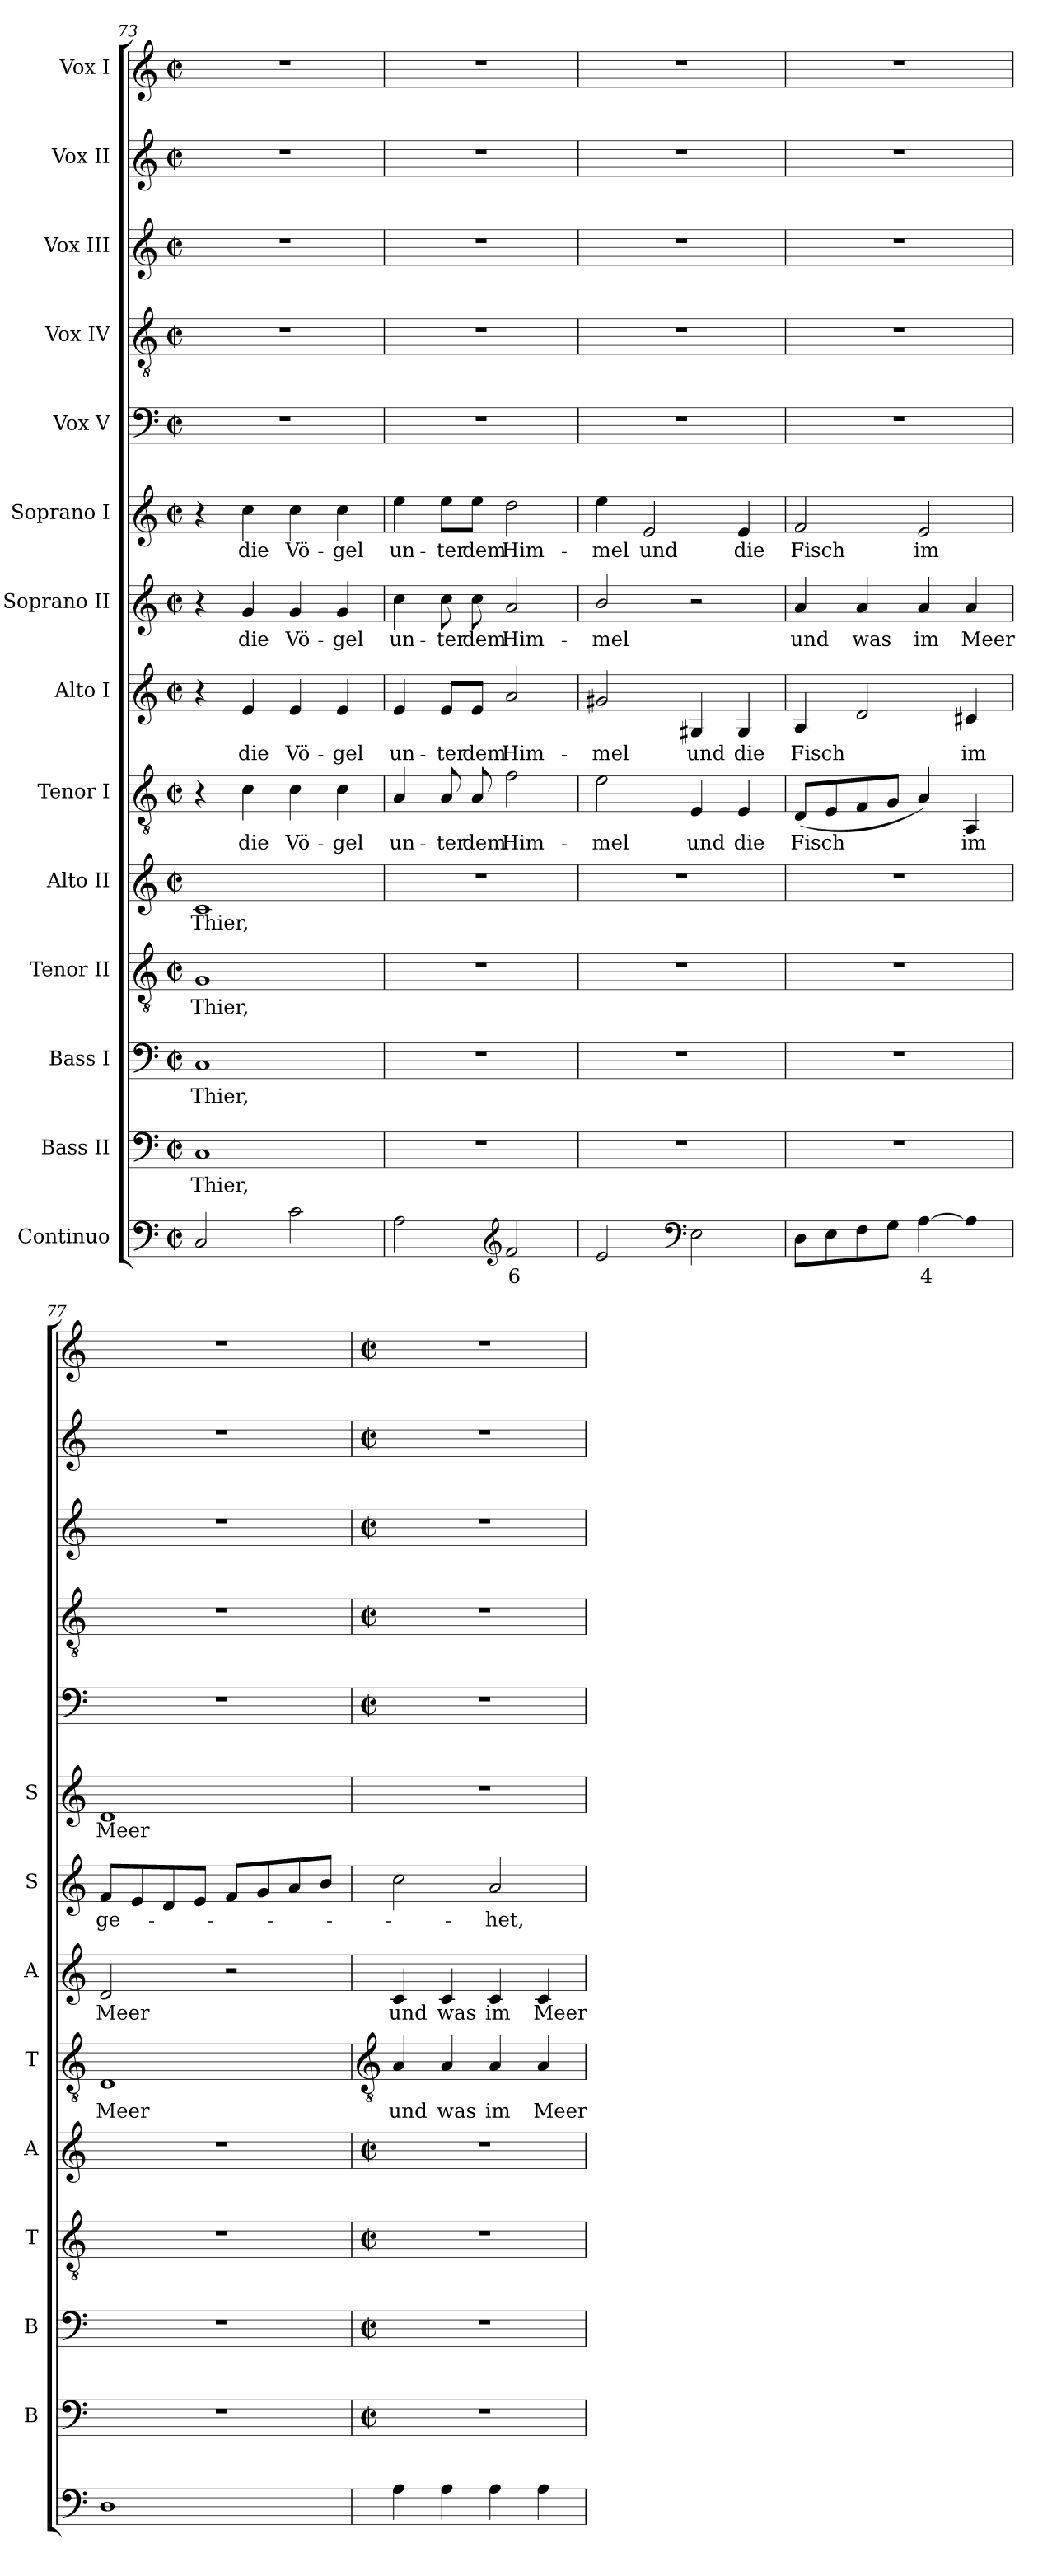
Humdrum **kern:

**kern	**text	**kern	**text	**kern	**text	**kern	**text	**kern	**text	**kern	**text	**kern	**text	**kern	**text	**kern	**text	**kern	**kern	**kern	**kern	**kern
*part14	*part14	*part13	*part13	*part12	*part12	*part11	*part11	*part10	*part10	*part9	*part9	*part8	*part8	*part7	*part7	*part6	*part6	*part5	*part4	*part3	*part2	*part1
*staff14	*staff14	*staff13	*staff13	*staff12	*staff12	*staff11	*staff11	*staff10	*staff10	*staff9	*staff9	*staff8	*staff8	*staff7	*staff7	*staff6	*staff6	*staff5	*staff4	*staff3	*staff2	*staff1
*I"Continuo	*	*I"Bass II	*	*I"Bass I	*	*I"Tenor II	*	*I"Alto II	*	*I"Tenor I	*	*I"Alto I	*	*I"Soprano II	*	*I"Soprano I	*	*I"Vox V	*I"Vox IV	*I"Vox III	*I"Vox II	*I"Vox I
*	*	*I'B	*	*I'B	*	*I'T	*	*I'A	*	*I'T	*	*I'A	*	*I'S	*	*I'S	*	*	*	*	*	*
*clefF4	*	*clefF4	*	*clefF4	*	*clefGv2	*	*clefG2	*	*clefGv2	*	*clefG2	*	*clefG2	*	*clefG2	*	*clefF4	*clefGv2	*clefG2	*clefG2	*clefG2
*k[]	*	*k[]	*	*k[]	*	*k[]	*	*k[]	*	*k[]	*	*k[]	*	*k[]	*	*k[]	*	*k[]	*k[]	*k[]	*k[]	*k[]
*C:	*	*C:	*	*C:	*	*C:	*	*C:	*	*C:	*	*C:	*	*C:	*	*C:	*	*C:	*C:	*C:	*C:	*C:
*M2/2	*	*M2/2	*	*M2/2	*	*M2/2	*	*M2/2	*	*M2/2	*	*M2/2	*	*M2/2	*	*M2/2	*	*M2/2	*M2/2	*M2/2	*M2/2	*M2/2
*met(c|)	*	*met(c|)	*	*met(c|)	*	*met(c|)	*	*met(c|)	*	*met(c|)	*	*met(c|)	*	*met(c|)	*	*met(c|)	*	*met(c|)	*met(c|)	*met(c|)	*met(c|)	*met(c|)
=73	=73	=73	=73	=73	=73	=73	=73	=73	=73	=73	=73	=73	=73	=73	=73	=73	=73	=73	=73	=73	=73	=73
!	!	!	!LO:LY:b	!	!LO:LY:b	!	!LO:LY:b	!	!LO:LY:b	!	!	!	!	!	!	!	!	!	!	!	!	!
2C	.	1C	Thier,	1C	Thier,	1G	Thier,	1c	Thier,	4r	.	4r	.	4r	.	4r	.	1r	1r	1r	1r	1r
!	!	!	!	!	!	!	!	!	!	!	!LO:LY:b	!	!LO:LY:b	!	!LO:LY:b	!	!LO:LY:b	!	!	!	!	!
.	.	.	.	.	.	.	.	.	.	4c	die	4e	die	4g	die	4cc	die	.	.	.	.	.
!	!	!	!	!	!	!	!	!	!	!	!LO:LY:b	!	!LO:LY:b	!	!LO:LY:b	!	!LO:LY:b	!	!	!	!	!
2c	.	.	.	.	.	.	.	.	.	4c	Vö-	4e	Vö-	4g	Vö-	4cc	Vö-	.	.	.	.	.
!	!	!	!	!	!	!	!	!	!	!	!LO:LY:b	!	!LO:LY:b	!	!LO:LY:b	!	!LO:LY:b	!	!	!	!	!
.	.	.	.	.	.	.	.	.	.	4c	-gel	4e	-gel	4g	-gel	4cc	-gel	.	.	.	.	.
=74	=74	=74	=74	=74	=74	=74	=74	=74	=74	=74	=74	=74	=74	=74	=74	=74	=74	=74	=74	=74	=74	=74
!	!	!	!	!	!	!	!	!	!	!	!LO:LY:b	!	!LO:LY:b	!	!LO:LY:b	!	!LO:LY:b	!	!	!	!	!
2A	.	1r	.	1r	.	1r	.	1r	.	4A	un-	4e	un-	4cc	un-	4ee	un-	1r	1r	1r	1r	1r
!	!	!	!	!	!	!	!	!	!	!	!LO:LY:b	!	!LO:LY:b	!	!LO:LY:b	!	!LO:LY:b	!	!	!	!	!
.	.	.	.	.	.	.	.	.	.	8A	-ter	8e/L	-ter	8cc	-ter	8ee\L	-ter	.	.	.	.	.
!	!	!	!	!	!	!	!	!	!	!	!LO:LY:b	!	!LO:LY:b	!	!LO:LY:b	!	!LO:LY:b	!	!	!	!	!
.	.	.	.	.	.	.	.	.	.	8A	dem	8e/J	dem	8cc	dem	8ee\J	dem	.	.	.	.	.
*clefG2	*	*	*	*	*	*	*	*	*	*	*	*	*	*	*	*	*	*	*	*	*	*
!	!LO:LY:b	!	!	!	!	!	!	!	!	!	!LO:LY:b	!	!LO:LY:b	!	!LO:LY:b	!	!LO:LY:b	!	!	!	!	!
2f	6	.	.	.	.	.	.	.	.	2f	Him-	2a	Him-	2a	Him-	2dd	Him-	.	.	.	.	.
=75	=75	=75	=75	=75	=75	=75	=75	=75	=75	=75	=75	=75	=75	=75	=75	=75	=75	=75	=75	=75	=75	=75
!	!	!	!	!	!	!	!	!	!	!	!LO:LY:b	!	!LO:LY:b	!	!LO:LY:b	!	!LO:LY:b	!	!	!	!	!
2e	.	1r	.	1r	.	1r	.	1r	.	2e	-mel	2g#X	-mel	2b/	-mel	4ee	-mel	1r	1r	1r	1r	1r
!	!	!	!	!	!	!	!	!	!	!	!	!	!	!	!	!	!LO:LY:b	!	!	!	!	!
.	.	.	.	.	.	.	.	.	.	.	.	.	.	.	.	2e	und	.	.	.	.	.
*clefF4	*	*	*	*	*	*	*	*	*	*	*	*	*	*	*	*	*	*	*	*	*	*
!	!	!	!	!	!	!	!	!	!	!	!LO:LY:b	!	!LO:LY:b	!	!	!	!	!	!	!	!	!
2E	.	.	.	.	.	.	.	.	.	4E	und	4G#X	und	2r	.	.	.	.	.	.	.	.
!	!	!	!	!	!	!	!	!	!	!	!LO:LY:b	!	!LO:LY:b	!	!	!	!LO:LY:b	!	!	!	!	!
.	.	.	.	.	.	.	.	.	.	4E	die	4G#	die	.	.	4e	die	.	.	.	.	.
=76	=76	=76	=76	=76	=76	=76	=76	=76	=76	=76	=76	=76	=76	=76	=76	=76	=76	=76	=76	=76	=76	=76
!	!	!	!	!	!	!	!	!	!	!	!LO:LY:b	!	!LO:LY:b	!	!LO:LY:b	!	!LO:LY:b	!	!	!	!	!
8DL	.	1r	.	1r	.	1r	.	1r	.	(<8DL	Fisch	4A	Fisch	4a	und	2f	Fisch	1r	1r	1r	1r	1r
8E	.	.	.	.	.	.	.	.	.	8E	.	.	.	.	.	.	.	.	.	.	.	.
!	!	!	!	!	!	!	!	!	!	!	!	!	!	!	!LO:LY:b	!	!	!	!	!	!	!
8F	.	.	.	.	.	.	.	.	.	8F	.	2d	.	4a	was	.	.	.	.	.	.	.
8GJ	.	.	.	.	.	.	.	.	.	8GJ	.	.	.	.	.	.	.	.	.	.	.	.
!	!LO:LY:b	!	!	!	!	!	!	!	!	!	!	!	!	!	!LO:LY:b	!	!LO:LY:b	!	!	!	!	!
[4A\	4	.	.	.	.	.	.	.	.	4A)	.	.	.	4a	im	2e	im	.	.	.	.	.
!	!	!	!	!	!	!	!	!	!	!	!LO:LY:b	!	!LO:LY:b	!	!LO:LY:b	!	!	!	!	!	!	!
4A\]	.	.	.	.	.	.	.	.	.	4AA	im	4c#X	im	4a	Meer	.	.	.	.	.	.	.
=77	=77	=77	=77	=77	=77	=77	=77	=77	=77	=77	=77	=77	=77	=77	=77	=77	=77	=77	=77	=77	=77	=77
!	!	!	!	!	!	!	!	!	!	!	!LO:LY:b	!	!LO:LY:b	!	!LO:LY:b	!	!LO:LY:b	!	!	!	!	!
1D	.	1r	.	1r	.	1r	.	1r	.	1D	Meer	2d	Meer	8fL	ge-	1d	Meer	1r	1r	1r	1r	1r
.	.	.	.	.	.	.	.	.	.	.	.	.	.	8e	.	.	.	.	.	.	.	.
.	.	.	.	.	.	.	.	.	.	.	.	.	.	8d	.	.	.	.	.	.	.	.
.	.	.	.	.	.	.	.	.	.	.	.	.	.	8eJ	.	.	.	.	.	.	.	.
.	.	.	.	.	.	.	.	.	.	.	.	2r	.	8fL	.	.	.	.	.	.	.	.
.	.	.	.	.	.	.	.	.	.	.	.	.	.	8g	.	.	.	.	.	.	.	.
.	.	.	.	.	.	.	.	.	.	.	.	.	.	8a	.	.	.	.	.	.	.	.
.	.	.	.	.	.	.	.	.	.	.	.	.	.	8bJ	.	.	.	.	.	.	.	.
!!LO:LB:g=z
=78	=78	=78	=78	=78	=78	=78	=78	=78	=78	=78	=78	=78	=78	=78	=78	=78	=78	=78	=78	=78	=78	=78
*	*	*	*	*	*	*	*	*	*	*clefGv2	*	*	*	*	*	*	*	*	*	*	*	*
*	*	*M2/2	*	*M2/2	*	*M2/2	*	*M2/2	*	*	*	*	*	*	*	*	*	*M2/2	*M2/2	*M2/2	*M2/2	*M2/2
*	*	*met(c|)	*	*met(c|)	*	*met(c|)	*	*met(c|)	*	*	*	*	*	*	*	*	*	*met(c|)	*met(c|)	*met(c|)	*met(c|)	*met(c|)
!	!	!	!	!	!	!	!	!	!	!	!LO:LY:b	!	!LO:LY:b	!	!	!	!	!	!	!	!	!
4A	.	1r	.	1r	.	1r	.	1r	.	4A	und	4c	und	2cc	.	1r	.	1r	1r	1r	1r	1r
!	!	!	!	!	!	!	!	!	!	!	!LO:LY:b	!	!LO:LY:b	!	!	!	!	!	!	!	!	!
4A	.	.	.	.	.	.	.	.	.	4A	was	4c	was	.	.	.	.	.	.	.	.	.
!	!	!	!	!	!	!	!	!	!	!	!LO:LY:b	!	!LO:LY:b	!	!LO:LY:b	!	!	!	!	!	!	!
4A	.	.	.	.	.	.	.	.	.	4A	im	4c	im	2a	het,	.	.	.	.	.	.	.
!	!	!	!	!	!	!	!	!	!	!	!LO:LY:b	!	!LO:LY:b	!	!	!	!	!	!	!	!	!
4A	.	.	.	.	.	.	.	.	.	4A	Meer	4c	Meer	.	.	.	.	.	.	.	.	.
=	=	=	=	=	=	=	=	=	=	=	=	=	=	=	=	=	=	=	=	=	=	=
*-	*-	*-	*-	*-	*-	*-	*-	*-	*-	*-	*-	*-	*-	*-	*-	*-	*-	*-	*-	*-	*-	*-
